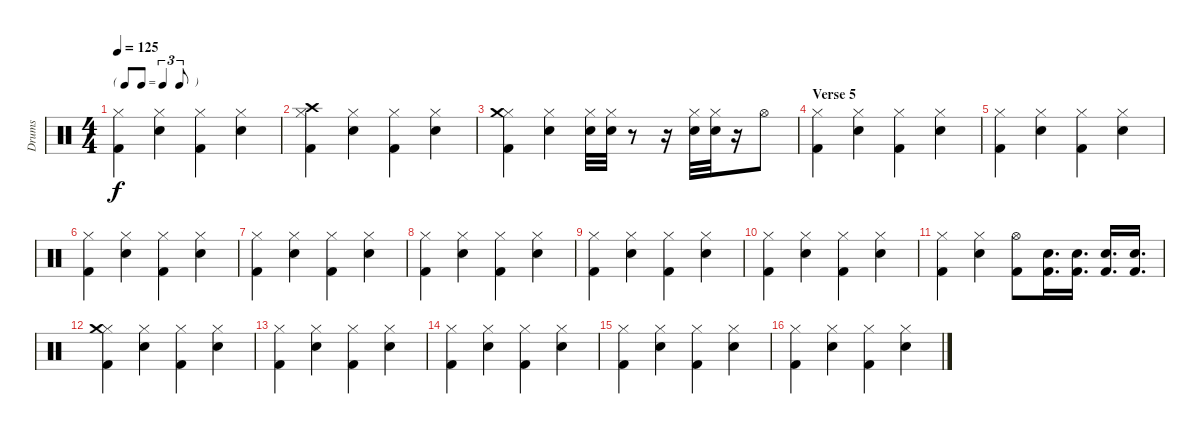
\track ("Drums" "Drums") {instrument percussion}
\staff {score}
\articulation defaults
\ts (4 4)
\tf triplet8th
\tempo 125
\clef neutral
\ks c
("Hi-Hat (closed)" "Kick (hit) 2").4{dy f} ("Hi-Hat (closed)" "Electric Snare (hit)").4 ("Hi-Hat (closed)" "Kick (hit) 2").4 ("Hi-Hat (closed)" "Electric Snare (hit)").4 |
("Hi-Hat (closed)" "Crash high (hit)" "Kick (hit) 2").4 ("Hi-Hat (closed)" "Electric Snare (hit)").4 ("Hi-Hat (closed)" "Kick (hit) 2").4 ("Hi-Hat (closed)" "Electric Snare (hit)").4 |
("Hi-Hat (closed)" "Crash medium (hit)" "Kick (hit) 2").4 ("Hi-Hat (closed)" "Electric Snare (hit)").4 ("Hi-Hat (closed)" "Electric Snare (hit)").32 ("Hi-Hat (closed)" "Electric Snare (hit)").32 r.8 r.16 ("Hi-Hat (closed)" "Electric Snare (hit)").32 ("Hi-Hat (closed)" "Electric Snare (hit)").32 r.16 "Hi-Hat (open)".8 |
\section ("" "Verse 5")
("Hi-Hat (closed)" "Kick (hit) 2").4 ("Hi-Hat (closed)" "Electric Snare (hit)").4 ("Hi-Hat (closed)" "Kick (hit) 2").4 ("Hi-Hat (closed)" "Electric Snare (hit)").4 |
("Hi-Hat (closed)" "Kick (hit) 2").4 ("Hi-Hat (closed)" "Electric Snare (hit)").4 ("Hi-Hat (closed)" "Kick (hit) 2").4 ("Hi-Hat (closed)" "Electric Snare (hit)").4 |
("Hi-Hat (closed)" "Kick (hit) 2").4 ("Hi-Hat (closed)" "Electric Snare (hit)").4 ("Hi-Hat (closed)" "Kick (hit) 2").4 ("Hi-Hat (closed)" "Electric Snare (hit)").4 |
("Hi-Hat (closed)" "Kick (hit) 2").4 ("Hi-Hat (closed)" "Electric Snare (hit)").4 ("Hi-Hat (closed)" "Kick (hit) 2").4 ("Hi-Hat (closed)" "Electric Snare (hit)").4 |
("Hi-Hat (closed)" "Kick (hit) 2").4 ("Hi-Hat (closed)" "Electric Snare (hit)").4 ("Hi-Hat (closed)" "Kick (hit) 2").4 ("Hi-Hat (closed)" "Electric Snare (hit)").4 |
("Hi-Hat (closed)" "Kick (hit) 2").4 ("Hi-Hat (closed)" "Electric Snare (hit)").4 ("Hi-Hat (closed)" "Kick (hit) 2").4 ("Hi-Hat (closed)" "Electric Snare (hit)").4 |
("Hi-Hat (closed)" "Kick (hit) 2").4 ("Hi-Hat (closed)" "Electric Snare (hit)").4 ("Hi-Hat (closed)" "Kick (hit) 2").4 ("Hi-Hat (closed)" "Electric Snare (hit)").4 |
("Hi-Hat (closed)" "Kick (hit) 2").4 ("Hi-Hat (closed)" "Electric Snare (hit)").4 ("Hi-Hat (open)" "Kick (hit) 2").8 ("Electric Snare (hit)" "Kick (hit) 2").16{d} ("Electric Snare (hit)" "Kick (hit) 2").16{d} ("Electric Snare (hit)" "Kick (hit) 2").16{d} ("Electric Snare (hit)" "Kick (hit) 2").16{d} |
("Hi-Hat (closed)" "Crash medium (hit)" "Kick (hit) 2").4 ("Hi-Hat (closed)" "Electric Snare (hit)").4 ("Hi-Hat (closed)" "Kick (hit) 2").4 ("Hi-Hat (closed)" "Electric Snare (hit)").4 |
("Hi-Hat (closed)" "Kick (hit) 2").4 ("Hi-Hat (closed)" "Electric Snare (hit)").4 ("Hi-Hat (closed)" "Kick (hit) 2").4 ("Hi-Hat (closed)" "Electric Snare (hit)").4 |
("Hi-Hat (closed)" "Kick (hit) 2").4 ("Hi-Hat (closed)" "Electric Snare (hit)").4 ("Hi-Hat (closed)" "Kick (hit) 2").4 ("Hi-Hat (closed)" "Electric Snare (hit)").4 |
("Hi-Hat (closed)" "Kick (hit) 2").4 ("Hi-Hat (closed)" "Electric Snare (hit)").4 ("Hi-Hat (closed)" "Kick (hit) 2").4 ("Hi-Hat (closed)" "Electric Snare (hit)").4 |
("Hi-Hat (closed)" "Kick (hit) 2").4 ("Hi-Hat (closed)" "Electric Snare (hit)").4 ("Hi-Hat (closed)" "Kick (hit) 2").4 ("Hi-Hat (closed)" "Electric Snare (hit)").4
